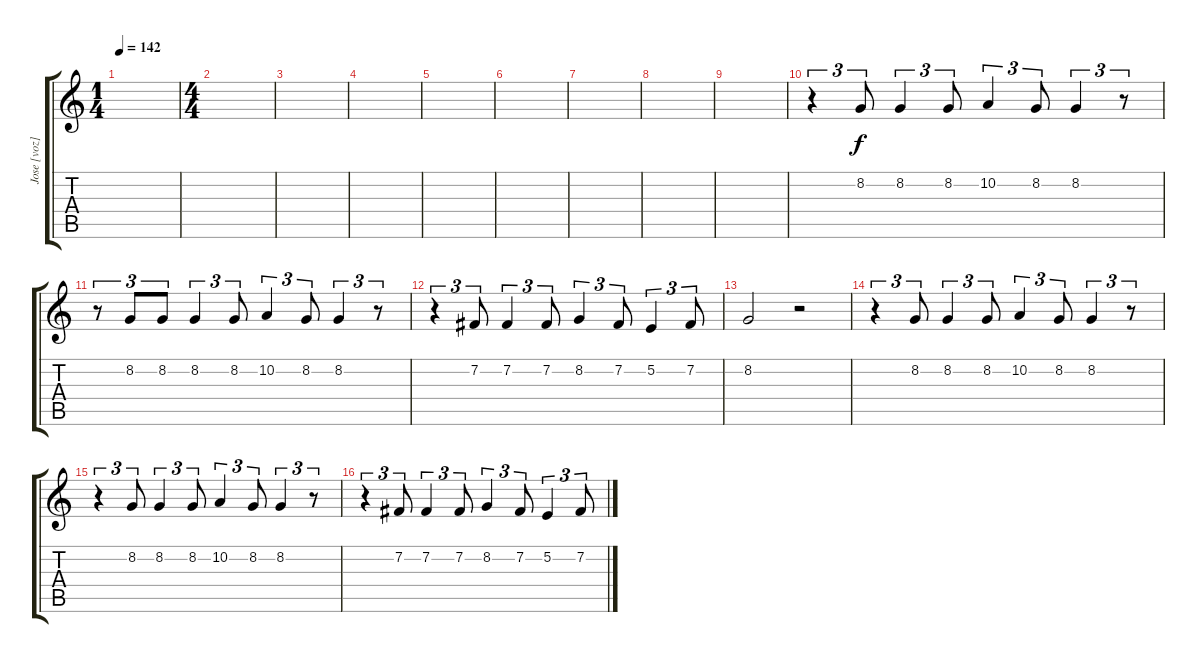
\track ("Jose [voz]" "Jose [voz]") {instrument pad7halo}
\staff {score tabs}
\tuning (E4 B3 G3 D3 A2 E2) {hide}
\ts (1 4)
\tempo 142
\clef g2
\ks c
|
\ts (4 4)
|
|
|
|
|
|
|
|
r.4{tu (3 2)} 8.2.8{tu (3 2)} 8.2.4{tu (3 2)} 8.2.8{tu (3 2)} 10.2.4{tu (3 2)} 8.2.8{tu (3 2)} 8.2.4{tu (3 2)} r.8{tu (3 2)} |
r.8{tu (3 2)} 8.2.8{tu (3 2)} 8.2.8{tu (3 2)} 8.2.4{tu (3 2)} 8.2.8{tu (3 2)} 10.2.4{tu (3 2)} 8.2.8{tu (3 2)} 8.2.4{tu (3 2)} r.8{tu (3 2)} |
r.4{tu (3 2)} 7.2.8{tu (3 2)} 7.2.4{tu (3 2)} 7.2.8{tu (3 2)} 8.2.4{tu (3 2)} 7.2.8{tu (3 2)} 5.2.4{tu (3 2)} 7.2.8{tu (3 2)} |
8.2.2 r.2 |
r.4{tu (3 2)} 8.2.8{tu (3 2)} 8.2.4{tu (3 2)} 8.2.8{tu (3 2)} 10.2.4{tu (3 2)} 8.2.8{tu (3 2)} 8.2.4{tu (3 2)} r.8{tu (3 2)} |
r.4{tu (3 2)} 8.2.8{tu (3 2)} 8.2.4{tu (3 2)} 8.2.8{tu (3 2)} 10.2.4{tu (3 2)} 8.2.8{tu (3 2)} 8.2.4{tu (3 2)} r.8{tu (3 2)} |
r.4{tu (3 2)} 7.2.8{tu (3 2)} 7.2.4{tu (3 2)} 7.2.8{tu (3 2)} 8.2.4{tu (3 2)} 7.2.8{tu (3 2)} 5.2.4{tu (3 2)} 7.2.8{tu (3 2)}
